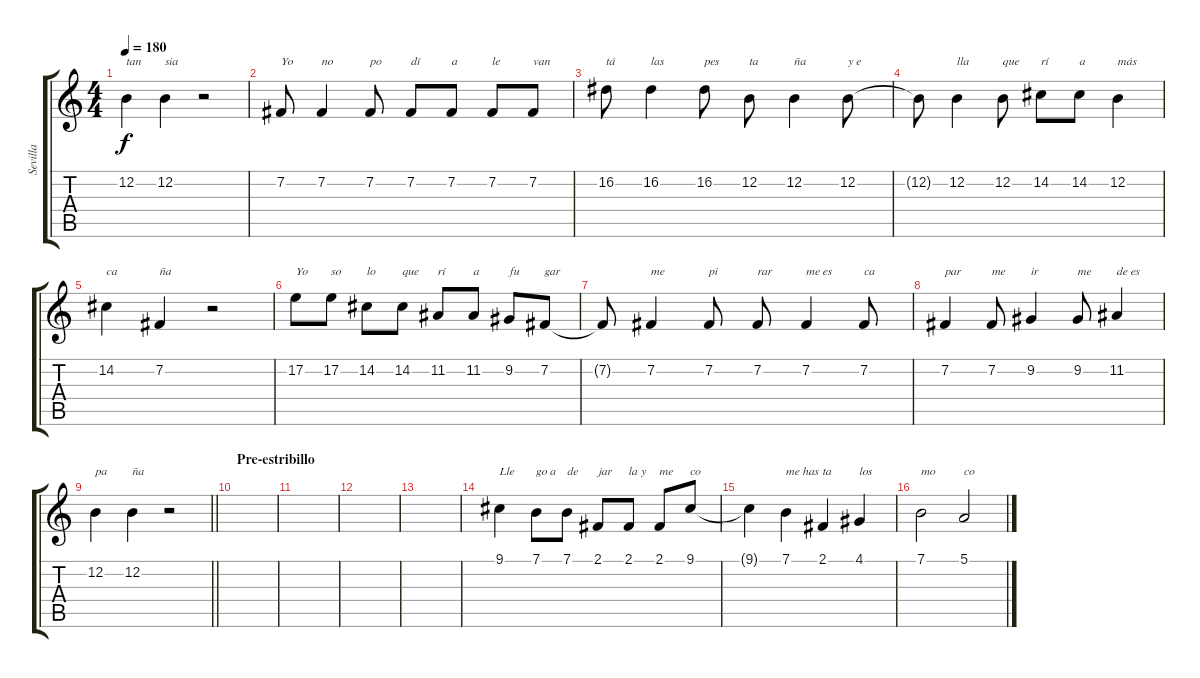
\track ("Sevilla" "Sevilla") {instrument lead2sawtooth}
\staff {score tabs}
\tuning (E4 B3 G3 D3 A2 E2) {hide}
\ts (4 4)
\tempo 180
\clef g2
\ks c
12.2.4{txt "tan" dy f} 12.2.4{txt "sia"} r.2 |
7.2.8{txt "Yo"} 7.2.4{txt "no"} 7.2.8{txt "po"} 7.2.8{txt "dí"} 7.2.8{txt "a"} 7.2.8{txt "le"} 7.2.8{txt "van"} |
16.2.8{txt "tá"} 16.2.4{txt "las"} 16.2.8{txt "pes"} 12.2.8{txt "ta"} 12.2.4{txt "ña"} 12.2.8{txt "y e"} |
12.2{t}.8 12.2.4{txt "lla"} 12.2.8{txt "que"} 14.2.8{txt "rí"} 14.2.8{txt "a"} 12.2.4{txt "más"} |
14.2.4{txt "ca"} 7.2.4{txt "ña"} r.2 |
17.2.8{txt "Yo"} 17.2.8{txt "so"} 14.2.8{txt "lo"} 14.2.8{txt "que"} 11.2.8{txt "rí"} 11.2.8{txt "a"} 9.2.8{txt "fu"} 7.2.8{txt "gar"} |
7.2{t}.8 7.2.4{txt "me"} 7.2.8{txt "pi"} 7.2.8{txt "rar"} 7.2.4{txt "me es"} 7.2.8{txt "ca"} |
7.2.4{txt "par"} 7.2.8{txt "me"} 9.2.4{txt "ir"} 9.2.8{txt "me"} 11.2.4{txt "de es"} |
\barLineRight lightlight
12.2.4{txt "pa"} 12.2.4{txt "ña"} r.2 |
\section ("" "Pre-estribillo")
|
|
|
|
9.1.4{txt "Lle"} 7.1.8{txt "go a"} 7.1.8{txt "de"} 2.1.8{txt "jar"} 2.1.8{txt "la y"} 2.1.8{txt "me"} 9.1.8{txt "co"} |
9.1{t}.4 7.1.4{txt "me has"} 2.1.4{txt "ta"} 4.1.4{txt "los"} |
7.1.2{txt "mo"} 5.1.2{txt "co"}
